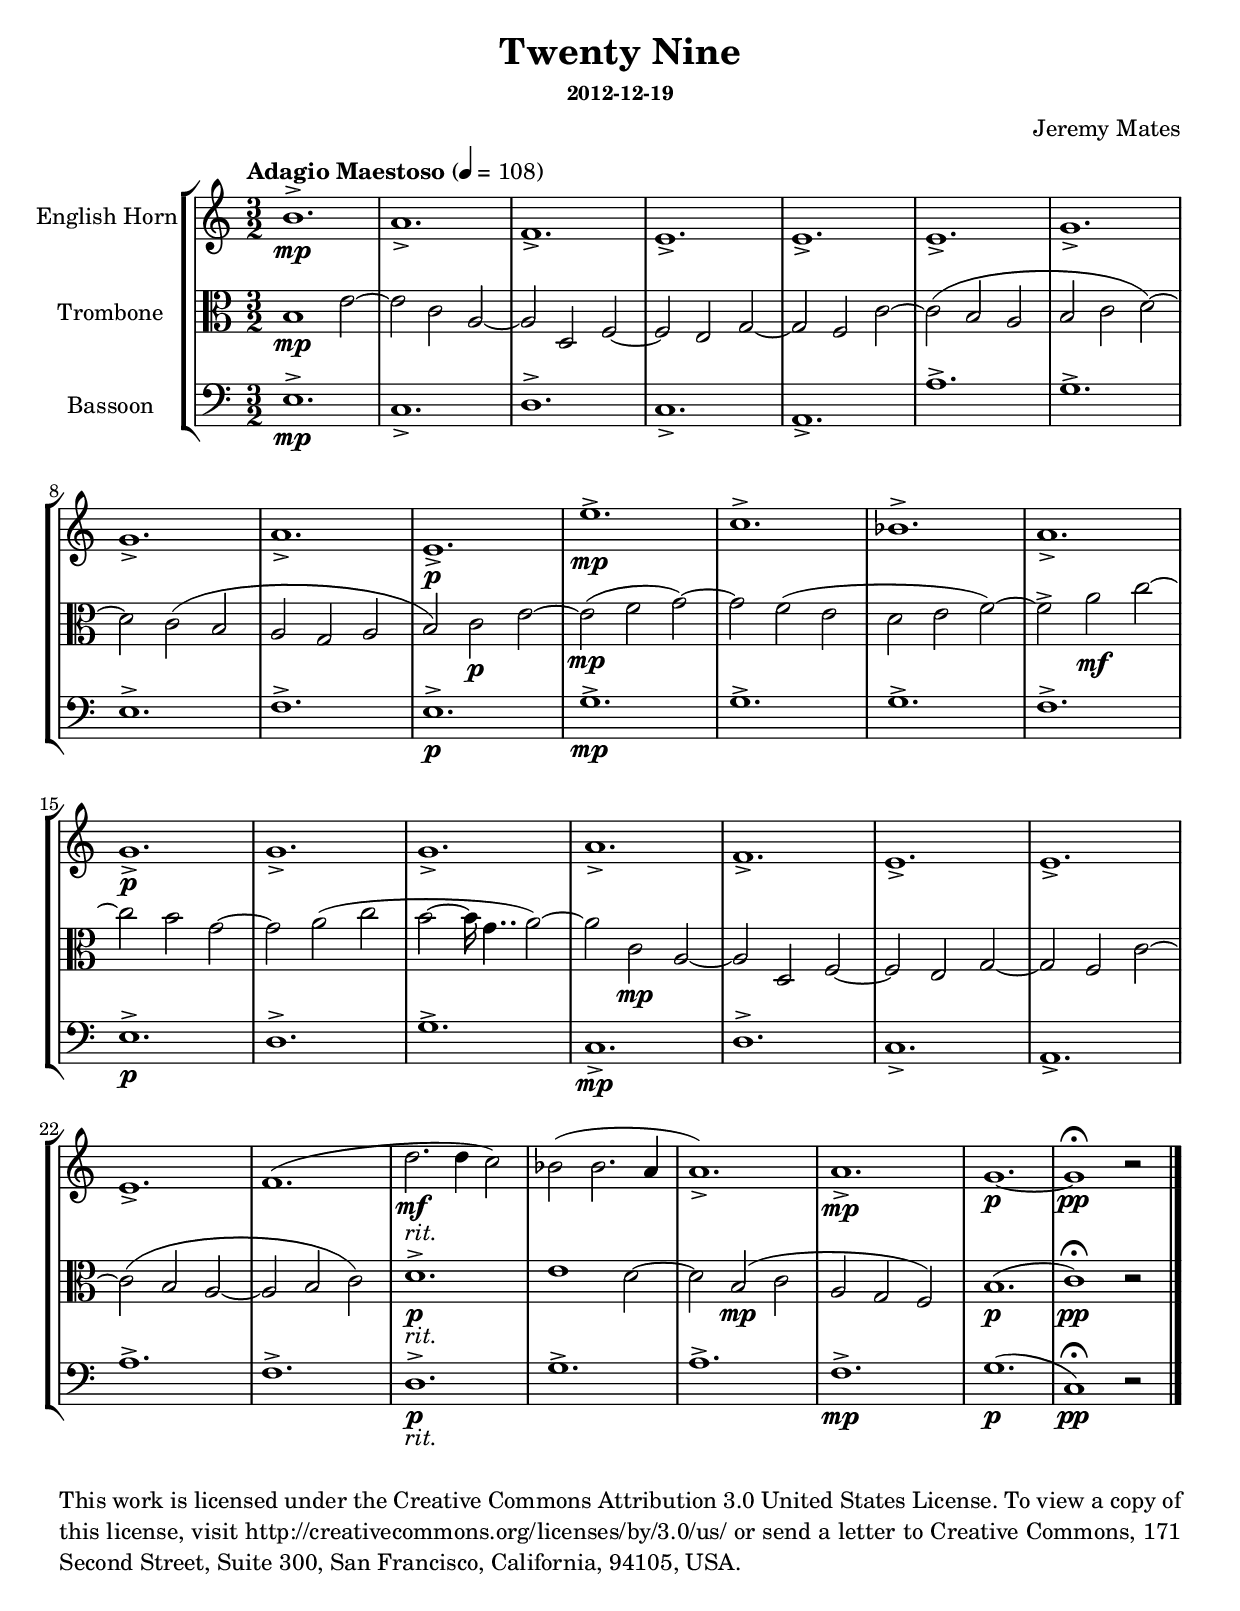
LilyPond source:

% LilyPond engraving system - http://www.lilypond.org/

\version "2.16.0"
\include "articulate.ly"

#(define-markup-list-command (paragraph layout props args) (markup-list?) (interpret-markup-list layout props (make-justified-lines-markup-list (cons (make-hspace-markup 0) args))))

\header {
  title       = "Twenty Nine"
  subsubtitle = "2012-12-19"
  composer    = "Jeremy Mates"
% copyright   = "© 2012 Creative Commons Attribution 3.0 United States License"
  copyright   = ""
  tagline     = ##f
}

keytempoetc = {
  \tempo "Adagio Maestoso" 4=108
  \time 3/2
}

voiceone = \relative b' {
  \keytempoetc
  \clef treble

  b1.->\mp
  a1.->
  f1.->
  e1.->
  e1.->
  e1.->
  g1.->
  g1.->
  a1.->
  e1.->\p
  e'1.->\mp
  c1.->
  bes1.->
  a1.->
  g1.->\p
  g1.->
  g1.->
  a1.->
  f1.->
  e1.->
  e1.->
  e1.->
  f1.(
  d'2.\mf_\markup { \italic "rit." } d4 c2)
  bes2( bes2. a4
  a1.->)
  a1.->\mp
  g1.~\p
  g1\pp\fermata r2
}

voicetwo = \relative b {
  \keytempoetc
  \clef alto

  b1\mp e2~
  e2 c a~
  a2 d, f~
  f2 e g~
  g2 f c'~
  c2( b a
  b2 c d~)
  d2 c( b
  a2 g a
  b2) c\p e~
  e2\mp( f2 g~)
  g2 f( e
  d2 e f~)
  f2-> a\mf c~
  c2 b g~
  g2 a( c
  b2~ b16 g4.. a2~)
  a2 c,\mp a~
  a2 d, f~
  f2 e g~
  g2 f c'~
  c2( b a~
  a2 b c)
  d1.->\p_\markup { \italic "rit." } 
  e1 d2~
  d2 b\mp( c
  a2 g f)
  b1.\p(
  c1\pp\fermata) r2
}

voicethree = \relative e {
  \keytempoetc
  \clef bass

  e1.->\mp
  c1.->
  d1.->
  c1.->
  a1.->
  a'1.->
  g1.->
  e1.->
  f1.->
  e1.->\p
  g1.->\mp
  g1.->
  g1.->
  f1.->
  e1.->\p
  d1.->
  g1.->
  c,1.->\mp
  d1.->
  c1.->
  a1.->
  a'1.->
  f1.->
  d1.->\p_\markup { \italic "rit." } 
  g1.->
  a1.->
  f1.->\mp
  g1.\p(
  c,1\pp)\fermata r2
}

%                                                                           %
%%%%%%%%%%%%%%%%%%%%%%%%%%%%%%%     Misc.     %%%%%%%%%%%%%%%%%%%%%%%%%%%%%%%
%                                                                           %

upper = {
  \set Staff.instrumentName = #"English Horn"
  \set Staff.midiInstrument = #"english horn"
  \voiceone

  \bar "|."
}

middle = {
  \set Staff.instrumentName = #"Trombone"
  \set Staff.midiInstrument = #"trombone"
  \voicetwo

  \bar "|."
}

lower = {
  \set Staff.instrumentName = #"Bassoon"
  \set Staff.midiInstrument = #"bassoon"
  \voicethree

  \bar "|."
}

theblackdots = {
  <<
    \new StaffGroup <<
      \new Staff = "upper" \upper
      \new Staff = "middle" \middle
      \new Staff = "lower" \lower
    >>
  >>
}

themusic = {
  <<
    \new PianoStaff <<
      \set Score.midiChannelMapping = #'instrument
      \new Staff = "upper" \upper
      \new Staff = "middle" \middle
      \new Staff = "lower" \lower
    >>
  >>
}

\score {
  \theblackdots
  \layout { indent = 2.3\cm }
}
\score {
  \articulate { \themusic }
  \midi { }
}
  \markuplist { \paragraph {
This work is licensed under the Creative Commons Attribution 3.0 United
States License. To view a copy of this license, visit
http://creativecommons.org/licenses/by/3.0/us/ or send a letter to
Creative Commons, 171 Second Street, Suite 300, San Francisco,
California, 94105, USA.
} }
